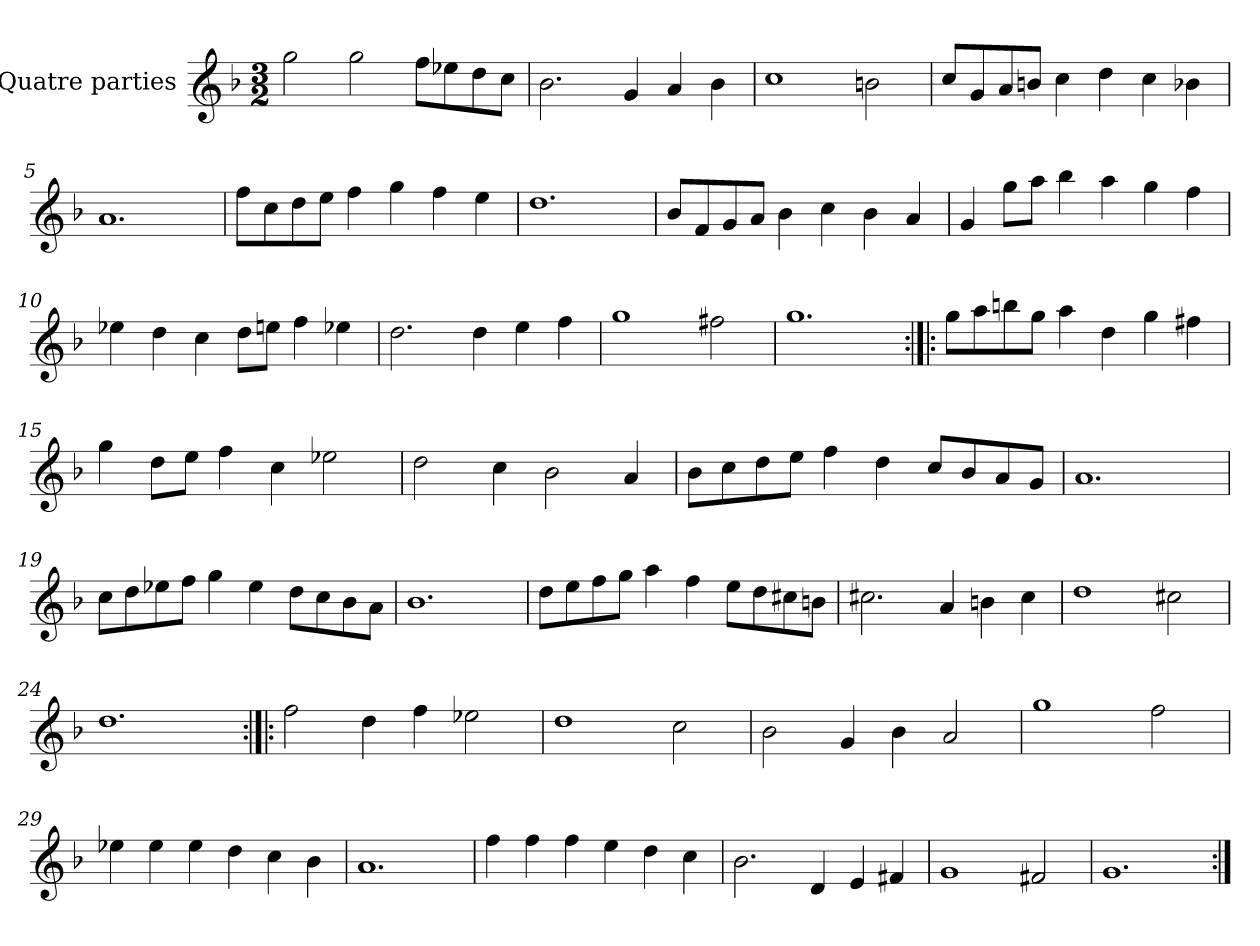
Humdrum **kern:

**kern
*part1
*staff1
*I"Quatre parties
*clefG2
*k[b-]
*M3/2
*MM180
=1
2gg\
2gg\
8ff\L
8ee-X\
8dd\
8cc\J
=2
2.b-\
4g/
4a/
4b-\
=3
1cc
2bn\
=4
8cc/L
8g/
8a/
8bn/J
4cc\
4dd\
4cc\
4b-X\
=5
1.a
=6
8ff\L
8cc\
8dd\
8ee\J
4ff\
4gg\
4ff\
4ee\
=7
1.dd
=8
8b-/L
8f/
8g/
8a/J
4b-\
4cc\
4b-\
4a/
=9
4g/
8gg\L
8aa\J
4bb-\
4aa\
4gg\
4ff\
=10
4ee-X\
4dd\
4cc\
8dd\L
8een\J
4ff\
4ee-X\
=11
2.dd\
4dd\
4ee\
4ff\
=12
1gg
2ff#X\
=13
1.gg
=14:|!|:
8gg\L
8aa\
8bbn\
8gg\J
4aa\
4dd\
4gg\
4ff#X\
=15
4gg\
8dd\L
8ee\J
4ff\
4cc\
2ee-X\
=16
2dd\
4cc\
2b-\
4a/
=17
8b-\L
8cc\
8dd\
8ee\J
4ff\
4dd\
8cc/L
8b-/
8a/
8g/J
=18
1.a
=19
8cc\L
8dd\
8ee-X\
8ff\J
4gg\
4ee-\
8dd\L
8cc\
8b-\
8a\J
=20
1.b-
=21
8dd\L
8ee\
8ff\
8gg\J
4aa\
4ff\
8ee\L
8dd\
8cc#X\
8bn\J
=22
2.cc#X\
4a/
4bn\
4cc#\
=23
1dd
2cc#X\
=24
1.dd
=25:|!|:
2ff\
4dd\
4ff\
2ee-X\
=26
1dd
2cc\
=27
2b-\
4g/
4b-\
2a/
=28
1gg
2ff\
=29
4ee-X\
4ee-\
4ee-\
4dd\
4cc\
4b-\
=30
1.a
=31
4ff\
4ff\
4ff\
4ee\
4dd\
4cc\
=32
2.b-\
4d/
4e/
4f#X/
=33
1g
2f#X/
=34
1.g
=:|!
*-
